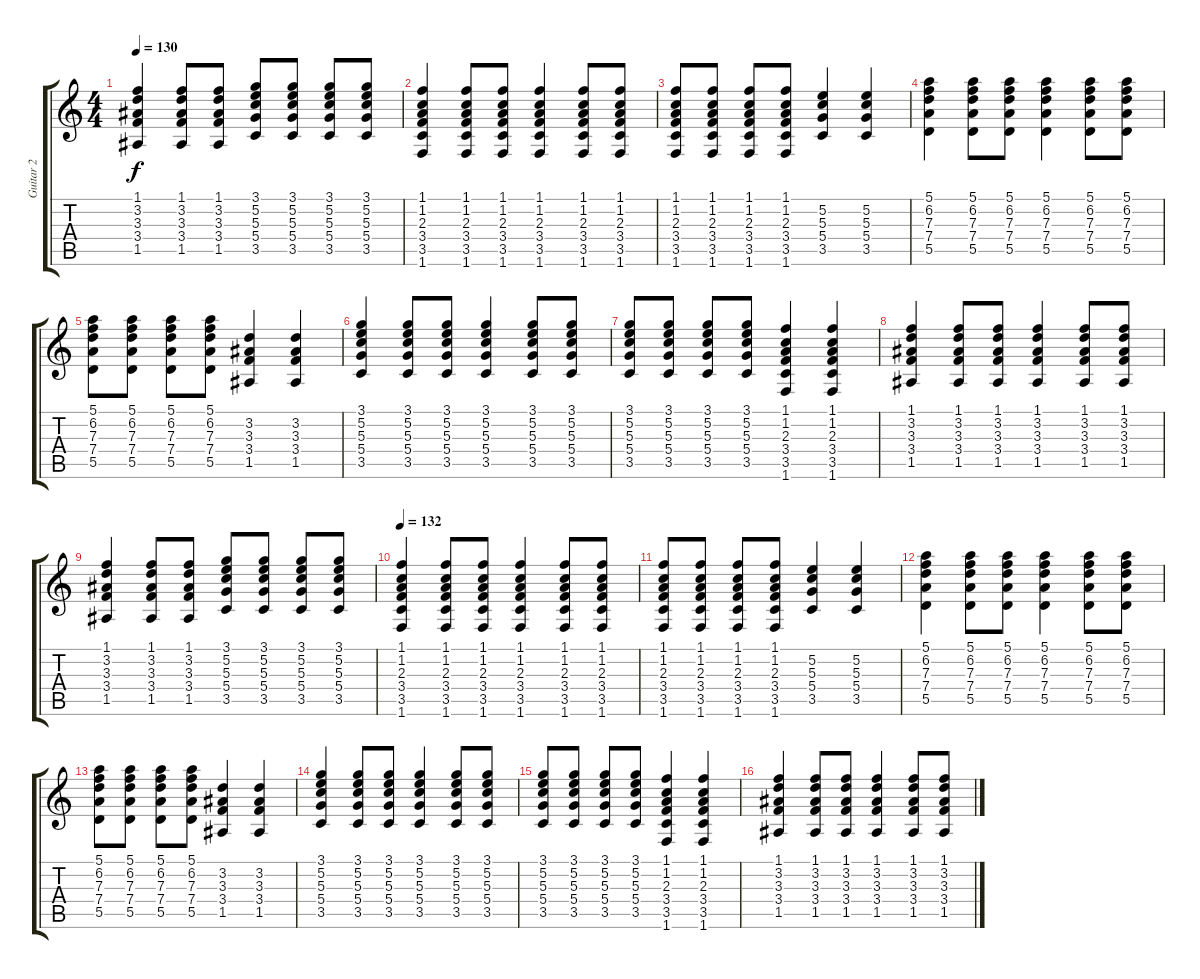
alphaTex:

\track ("Guitar 2" "Guitar 2") {instrument acousticguitarsteel}
\staff {score tabs}
\tuning (E4 B3 G3 D3 A2 E2) {hide}
\ts (4 4)
\tempo 130
\clef g2
\ks c
(1.1 3.2 3.3 3.4 1.5).4{dy f} (1.1 3.2 3.3 3.4 1.5).8 (1.1 3.2 3.3 3.4 1.5).8 (3.1 5.2 5.3 5.4 3.5).8 (3.1 5.2 5.3 5.4 3.5).8 (3.1 5.2 5.3 5.4 3.5).8 (3.1 5.2 5.3 5.4 3.5).8 |
(1.1 1.2 2.3 3.4 3.5 1.6).4 (1.1 1.2 2.3 3.4 3.5 1.6).8 (1.1 1.2 2.3 3.4 3.5 1.6).8 (1.1 1.2 2.3 3.4 3.5 1.6).4 (1.1 1.2 2.3 3.4 3.5 1.6).8 (1.1 1.2 2.3 3.4 3.5 1.6).8 |
(1.1 1.2 2.3 3.4 3.5 1.6).8 (1.1 1.2 2.3 3.4 3.5 1.6).8 (1.1 1.2 2.3 3.4 3.5 1.6).8 (1.1 1.2 2.3 3.4 3.5 1.6).8 (5.2 5.3 5.4 3.5).4 (5.2 5.3 5.4 3.5).4 |
(5.1 6.2 7.3 7.4 5.5).4 (5.1 6.2 7.3 7.4 5.5).8 (5.1 6.2 7.3 7.4 5.5).8 (5.1 6.2 7.3 7.4 5.5).4 (5.1 6.2 7.3 7.4 5.5).8 (5.1 6.2 7.3 7.4 5.5).8 |
(5.1 6.2 7.3 7.4 5.5).8 (5.1 6.2 7.3 7.4 5.5).8 (5.1 6.2 7.3 7.4 5.5).8 (5.1 6.2 7.3 7.4 5.5).8 (3.2 3.3 3.4 1.5).4 (3.2 3.3 3.4 1.5).4 |
(3.1 5.2 5.3 5.4 3.5).4 (3.1 5.2 5.3 5.4 3.5).8 (3.1 5.2 5.3 5.4 3.5).8 (3.1 5.2 5.3 5.4 3.5).4 (3.1 5.2 5.3 5.4 3.5).8 (3.1 5.2 5.3 5.4 3.5).8 |
(3.1 5.2 5.3 5.4 3.5).8 (3.1 5.2 5.3 5.4 3.5).8 (3.1 5.2 5.3 5.4 3.5).8 (3.1 5.2 5.3 5.4 3.5).8 (1.1 1.2 2.3 3.4 3.5 1.6).4 (1.1 1.2 2.3 3.4 3.5 1.6).4 |
(1.1 3.2 3.3 3.4 1.5).4 (1.1 3.2 3.3 3.4 1.5).8 (1.1 3.2 3.3 3.4 1.5).8 (1.1 3.2 3.3 3.4 1.5).4 (1.1 3.2 3.3 3.4 1.5).8 (1.1 3.2 3.3 3.4 1.5).8 |
(1.1 3.2 3.3 3.4 1.5).4 (1.1 3.2 3.3 3.4 1.5).8 (1.1 3.2 3.3 3.4 1.5).8 (3.1 5.2 5.3 5.4 3.5).8 (3.1 5.2 5.3 5.4 3.5).8 (3.1 5.2 5.3 5.4 3.5).8 (3.1 5.2 5.3 5.4 3.5).8 |
\tempo 132
(1.1 1.2 2.3 3.4 3.5 1.6).4 (1.1 1.2 2.3 3.4 3.5 1.6).8 (1.1 1.2 2.3 3.4 3.5 1.6).8 (1.1 1.2 2.3 3.4 3.5 1.6).4 (1.1 1.2 2.3 3.4 3.5 1.6).8 (1.1 1.2 2.3 3.4 3.5 1.6).8 |
(1.1 1.2 2.3 3.4 3.5 1.6).8 (1.1 1.2 2.3 3.4 3.5 1.6).8 (1.1 1.2 2.3 3.4 3.5 1.6).8 (1.1 1.2 2.3 3.4 3.5 1.6).8 (5.2 5.3 5.4 3.5).4 (5.2 5.3 5.4 3.5).4 |
(5.1 6.2 7.3 7.4 5.5).4 (5.1 6.2 7.3 7.4 5.5).8 (5.1 6.2 7.3 7.4 5.5).8 (5.1 6.2 7.3 7.4 5.5).4 (5.1 6.2 7.3 7.4 5.5).8 (5.1 6.2 7.3 7.4 5.5).8 |
(5.1 6.2 7.3 7.4 5.5).8 (5.1 6.2 7.3 7.4 5.5).8 (5.1 6.2 7.3 7.4 5.5).8 (5.1 6.2 7.3 7.4 5.5).8 (3.2 3.3 3.4 1.5).4 (3.2 3.3 3.4 1.5).4 |
(3.1 5.2 5.3 5.4 3.5).4 (3.1 5.2 5.3 5.4 3.5).8 (3.1 5.2 5.3 5.4 3.5).8 (3.1 5.2 5.3 5.4 3.5).4 (3.1 5.2 5.3 5.4 3.5).8 (3.1 5.2 5.3 5.4 3.5).8 |
(3.1 5.2 5.3 5.4 3.5).8 (3.1 5.2 5.3 5.4 3.5).8 (3.1 5.2 5.3 5.4 3.5).8 (3.1 5.2 5.3 5.4 3.5).8 (1.1 1.2 2.3 3.4 3.5 1.6).4 (1.1 1.2 2.3 3.4 3.5 1.6).4 |
(1.1 3.2 3.3 3.4 1.5).4 (1.1 3.2 3.3 3.4 1.5).8 (1.1 3.2 3.3 3.4 1.5).8 (1.1 3.2 3.3 3.4 1.5).4 (1.1 3.2 3.3 3.4 1.5).8 (1.1 3.2 3.3 3.4 1.5).8
